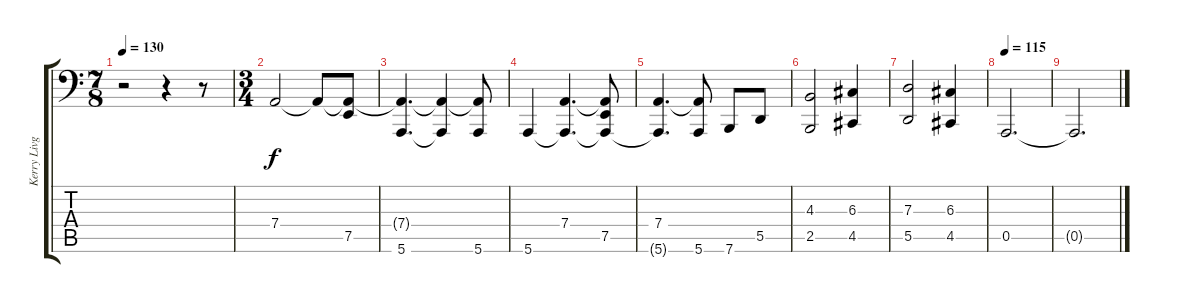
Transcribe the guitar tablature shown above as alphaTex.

\track ("Kerry Livgren (Left Hand Piano)" "Kerry Livg") {instrument acousticgrandpiano}
\staff {score tabs}
\tuning (E3 B2 G2 D2 A1 E1) {hide}
\ts (7 8)
\tempo 130
\clef f4
\ks c
r.2{dy f} r.4 r.8 |
\ts (3 4)
7.4.2 7.4{t}.8 (7.4{t} 7.5).8 |
(7.4{t} 5.6).4{d} (7.4{t} 5.6{t}).4 (7.4{t} 5.6).8 |
5.6.4 (7.4 5.6{t}).4{d} (7.4{t} 7.5 5.6{t}).8 |
(7.4 5.6{t}).4{d} (7.4{t} 5.6).8 7.6.8 5.5.8 |
(4.3 2.5).2 (6.3 4.5).4 |
(7.3 5.5).2 (6.3 4.5).4 |
\tempo 115
0.5.2{d} |
0.5{t}.2{d}
